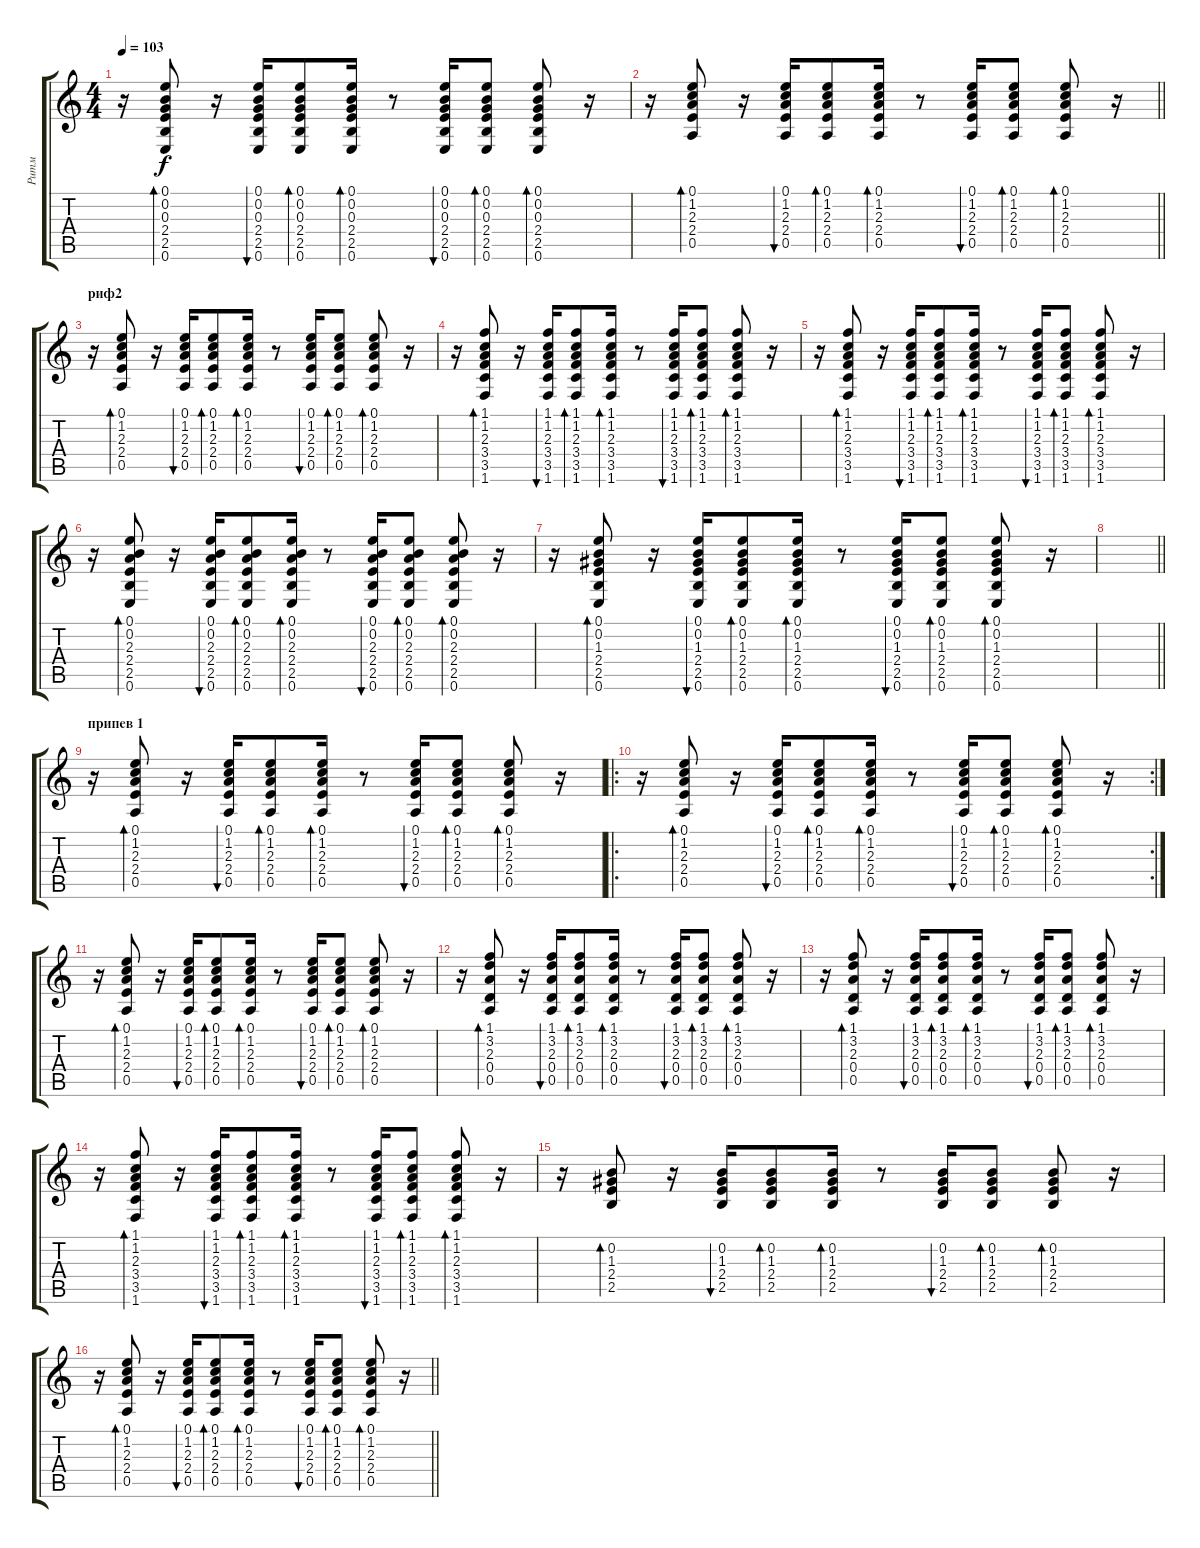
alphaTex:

\track ("Ритм" "Ритм") {instrument acousticguitarsteel}
\staff {score tabs}
\tuning (E4 B3 G3 D3 A2 E2) {hide}
\ts (4 4)
\tempo 103
\clef g2
\ks c
r.16{dy f} (0.1 0.2 0.3 2.4 2.5 0.6).8{bd 60} r.16 (0.1 0.2 0.3 2.4 2.5 0.6).16{bu 60} (0.1 0.2 0.3 2.4 2.5 0.6).8{bd 60} (0.1 0.2 0.3 2.4 2.5 0.6).16{bd 60} r.8 (0.1 0.2 0.3 2.4 2.5 0.6).16{bu 60} (0.1 0.2 0.3 2.4 2.5 0.6).8{bd 60} (0.1 0.2 0.3 2.4 2.5 0.6).8{bd 60} r.16 |
\barLineRight lightlight
r.16 (0.1 1.2 2.3 2.4 0.5).8{bd 60} r.16 (0.1 1.2 2.3 2.4 0.5).16{bu 60} (0.1 1.2 2.3 2.4 0.5).8{bd 60} (0.1 1.2 2.3 2.4 0.5).16{bd 60} r.8 (0.1 1.2 2.3 2.4 0.5).16{bu 60} (0.1 1.2 2.3 2.4 0.5).8{bd 60} (0.1 1.2 2.3 2.4 0.5).8{bd 60} r.16 |
\section ("" "риф2")
r.16 (0.1 1.2 2.3 2.4 0.5).8{bd 60} r.16 (0.1 1.2 2.3 2.4 0.5).16{bu 60} (0.1 1.2 2.3 2.4 0.5).8{bd 60} (0.1 1.2 2.3 2.4 0.5).16{bd 60} r.8 (0.1 1.2 2.3 2.4 0.5).16{bu 60} (0.1 1.2 2.3 2.4 0.5).8{bd 60} (0.1 1.2 2.3 2.4 0.5).8{bd 60} r.16 |
r.16 (1.1 1.2 2.3 3.4 3.5 1.6).8{bd 60} r.16 (1.1 1.2 2.3 3.4 3.5 1.6).16{bu 60} (1.1 1.2 2.3 3.4 3.5 1.6).8{bd 60} (1.1 1.2 2.3 3.4 3.5 1.6).16{bd 60} r.8 (1.1 1.2 2.3 3.4 3.5 1.6).16{bu 60} (1.1 1.2 2.3 3.4 3.5 1.6).8{bd 60} (1.1 1.2 2.3 3.4 3.5 1.6).8{bd 60} r.16 |
r.16 (1.1 1.2 2.3 3.4 3.5 1.6).8{bd 60} r.16 (1.1 1.2 2.3 3.4 3.5 1.6).16{bu 60} (1.1 1.2 2.3 3.4 3.5 1.6).8{bd 60} (1.1 1.2 2.3 3.4 3.5 1.6).16{bd 60} r.8 (1.1 1.2 2.3 3.4 3.5 1.6).16{bu 60} (1.1 1.2 2.3 3.4 3.5 1.6).8{bd 60} (1.1 1.2 2.3 3.4 3.5 1.6).8{bd 60} r.16 |
r.16 (0.1 0.2 2.3 2.4 2.5 0.6).8{bd 60} r.16 (0.1 0.2 2.3 2.4 2.5 0.6).16{bu 60} (0.1 0.2 2.3 2.4 2.5 0.6).8{bd 60} (0.1 0.2 2.3 2.4 2.5 0.6).16{bd 60} r.8 (0.1 0.2 2.3 2.4 2.5 0.6).16{bu 60} (0.1 0.2 2.3 2.4 2.5 0.6).8{bd 60} (0.1 0.2 2.3 2.4 2.5 0.6).8{bd 60} r.16 |
r.16 (0.1 0.2 1.3 2.4 2.5 0.6).8{bd 60} r.16 (0.1 0.2 1.3 2.4 2.5 0.6).16{bu 60} (0.1 0.2 1.3 2.4 2.5 0.6).8{bd 60} (0.1 0.2 1.3 2.4 2.5 0.6).16{bd 60} r.8 (0.1 0.2 1.3 2.4 2.5 0.6).16{bu 60} (0.1 0.2 1.3 2.4 2.5 0.6).8{bd 60} (0.1 0.2 1.3 2.4 2.5 0.6).8{bd 60} r.16 |
\barLineRight lightlight
|
\section ("" "припев 1")
r.16 (0.1 1.2 2.3 2.4 0.5).8{bd 60} r.16 (0.1 1.2 2.3 2.4 0.5).16{bu 60} (0.1 1.2 2.3 2.4 0.5).8{bd 60} (0.1 1.2 2.3 2.4 0.5).16{bd 60} r.8 (0.1 1.2 2.3 2.4 0.5).16{bu 60} (0.1 1.2 2.3 2.4 0.5).8{bd 60} (0.1 1.2 2.3 2.4 0.5).8{bd 60} r.16 |
\ro
\rc 2
r.16 (0.1 1.2 2.3 2.4 0.5).8{bd 60} r.16 (0.1 1.2 2.3 2.4 0.5).16{bu 60} (0.1 1.2 2.3 2.4 0.5).8{bd 60} (0.1 1.2 2.3 2.4 0.5).16{bd 60} r.8 (0.1 1.2 2.3 2.4 0.5).16{bu 60} (0.1 1.2 2.3 2.4 0.5).8{bd 60} (0.1 1.2 2.3 2.4 0.5).8{bd 60} r.16 |
r.16 (0.1 1.2 2.3 2.4 0.5).8{bd 60} r.16 (0.1 1.2 2.3 2.4 0.5).16{bu 60} (0.1 1.2 2.3 2.4 0.5).8{bd 60} (0.1 1.2 2.3 2.4 0.5).16{bd 60} r.8 (0.1 1.2 2.3 2.4 0.5).16{bu 60} (0.1 1.2 2.3 2.4 0.5).8{bd 60} (0.1 1.2 2.3 2.4 0.5).8{bd 60} r.16 |
r.16 (1.1 3.2 2.3 0.4 0.5).8{bd 60} r.16 (1.1 3.2 2.3 0.4 0.5).16{bu 60} (1.1 3.2 2.3 0.4 0.5).8{bd 60} (1.1 3.2 2.3 0.4 0.5).16{bd 60} r.8 (1.1 3.2 2.3 0.4 0.5).16{bu 60} (1.1 3.2 2.3 0.4 0.5).8{bd 60} (1.1 3.2 2.3 0.4 0.5).8{bd 60} r.16 |
r.16 (1.1 3.2 2.3 0.4 0.5).8{bd 60} r.16 (1.1 3.2 2.3 0.4 0.5).16{bu 60} (1.1 3.2 2.3 0.4 0.5).8{bd 60} (1.1 3.2 2.3 0.4 0.5).16{bd 60} r.8 (1.1 3.2 2.3 0.4 0.5).16{bu 60} (1.1 3.2 2.3 0.4 0.5).8{bd 60} (1.1 3.2 2.3 0.4 0.5).8{bd 60} r.16 |
r.16 (1.1 1.2 2.3 3.4 3.5 1.6).8{bd 60} r.16 (1.1 1.2 2.3 3.4 3.5 1.6).16{bu 60} (1.1 1.2 2.3 3.4 3.5 1.6).8{bd 60} (1.1 1.2 2.3 3.4 3.5 1.6).16{bd 60} r.8 (1.1 1.2 2.3 3.4 3.5 1.6).16{bu 60} (1.1 1.2 2.3 3.4 3.5 1.6).8{bd 60} (1.1 1.2 2.3 3.4 3.5 1.6).8{bd 60} r.16 |
r.16 (0.2 1.3 2.4 2.5).8{bd 60} r.16 (0.2 1.3 2.4 2.5).16{bu 60} (0.2 1.3 2.4 2.5).8{bd 60} (0.2 1.3 2.4 2.5).16{bd 60} r.8 (0.2 1.3 2.4 2.5).16{bu 60} (0.2 1.3 2.4 2.5).8{bd 60} (0.2 1.3 2.4 2.5).8{bd 60} r.16 |
\barLineRight lightlight
r.16 (0.1 1.2 2.3 2.4 0.5).8{bd 60} r.16 (0.1 1.2 2.3 2.4 0.5).16{bu 60} (0.1 1.2 2.3 2.4 0.5).8{bd 60} (0.1 1.2 2.3 2.4 0.5).16{bd 60} r.8 (0.1 1.2 2.3 2.4 0.5).16{bu 60} (0.1 1.2 2.3 2.4 0.5).8{bd 60} (0.1 1.2 2.3 2.4 0.5).8{bd 60} r.16
